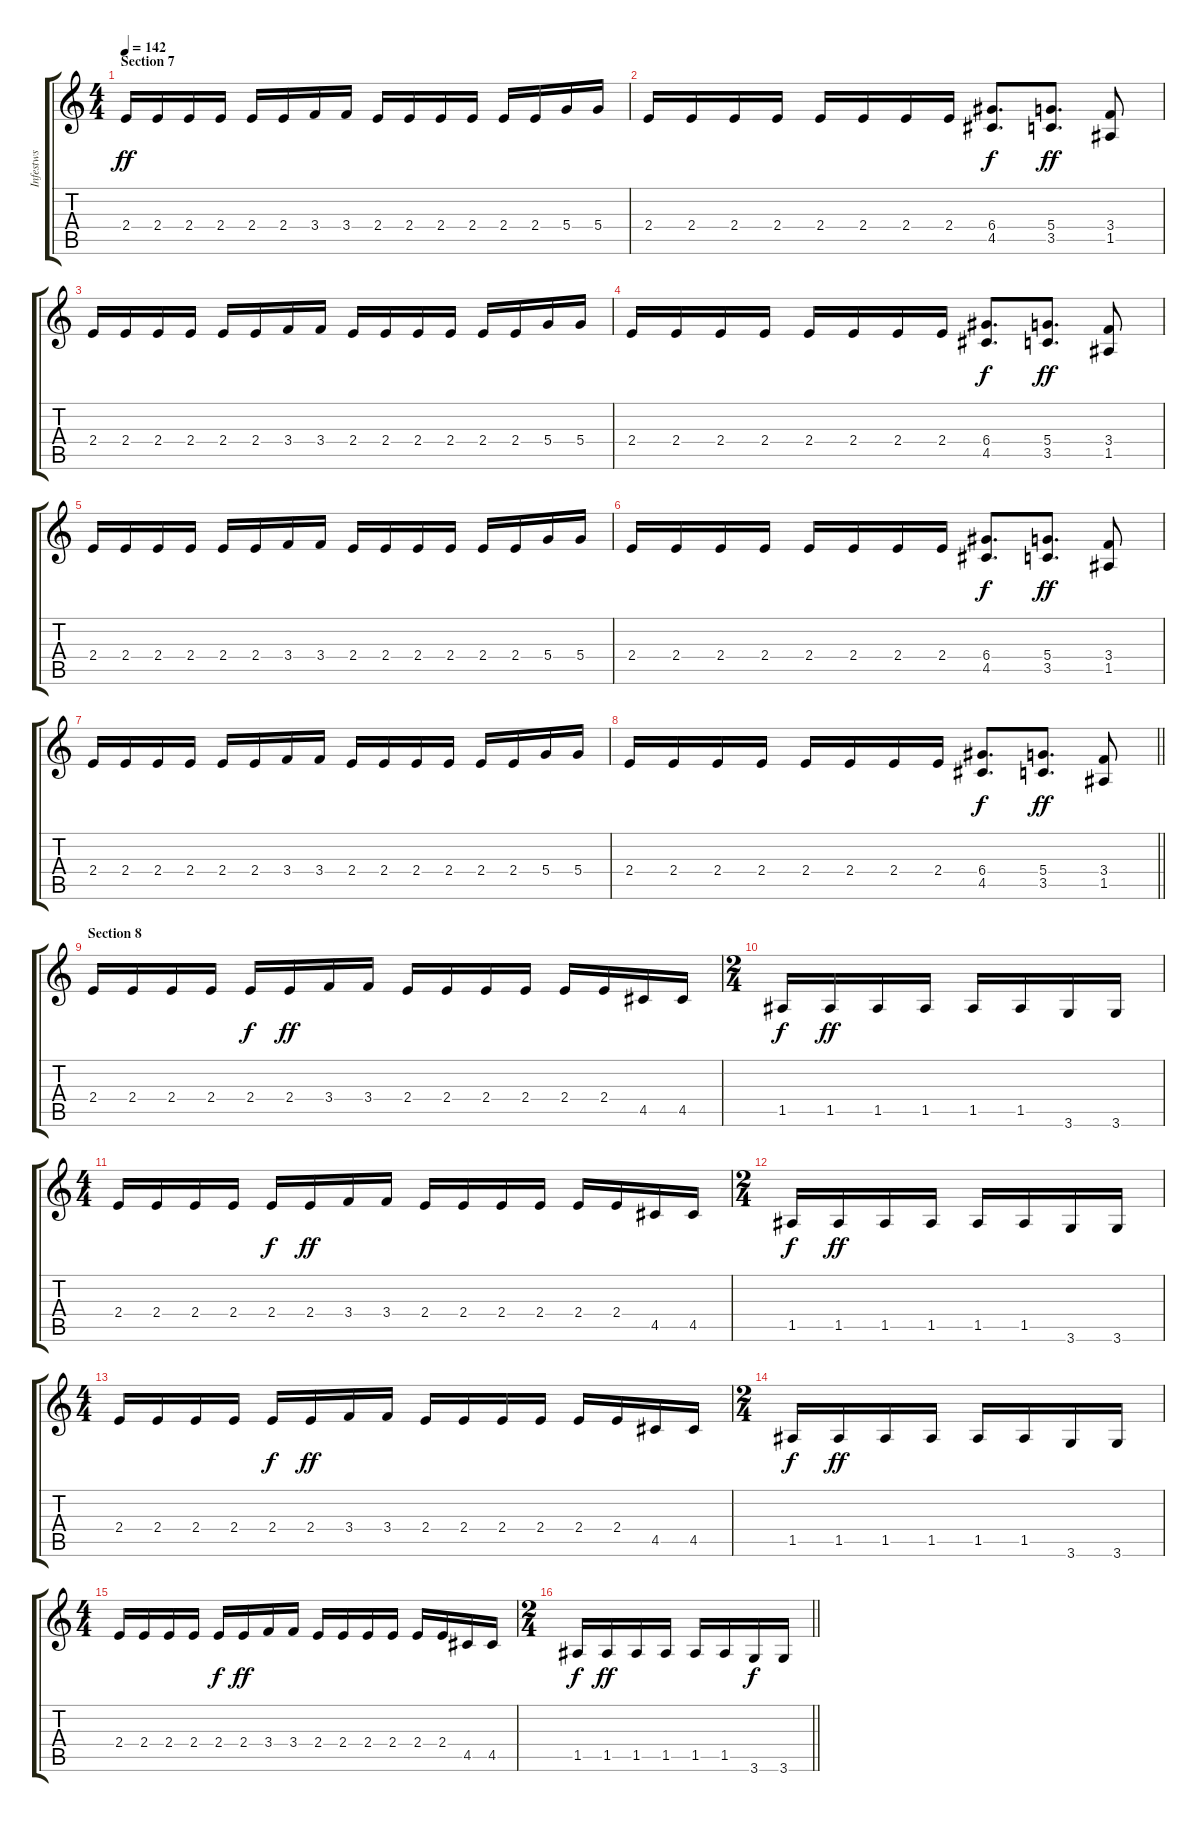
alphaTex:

\track ("Infestws" "Infestws") {instrument overdrivenguitar}
\staff {score tabs}
\tuning (E4 B3 G3 D3 A2 E2) {hide}
\ts (4 4)
\section ("" "Section 7")
\tempo 142
\clef g2
\ks c
2.4.16{dy ff} 2.4.16 2.4.16 2.4.16 2.4.16 2.4.16 3.4.16 3.4.16 2.4.16 2.4.16 2.4.16 2.4.16 2.4.16 2.4.16 5.4.16 5.4.16 |
2.4.16 2.4.16 2.4.16 2.4.16 2.4.16 2.4.16 2.4.16 2.4.16 (6.4 4.5).8{d dy f} (5.4 3.5).8{d dy ff} (3.4 1.5).8 |
2.4.16 2.4.16 2.4.16 2.4.16 2.4.16 2.4.16 3.4.16 3.4.16 2.4.16 2.4.16 2.4.16 2.4.16 2.4.16 2.4.16 5.4.16 5.4.16 |
2.4.16 2.4.16 2.4.16 2.4.16 2.4.16 2.4.16 2.4.16 2.4.16 (6.4 4.5).8{d dy f} (5.4 3.5).8{d dy ff} (3.4 1.5).8 |
2.4.16 2.4.16 2.4.16 2.4.16 2.4.16 2.4.16 3.4.16 3.4.16 2.4.16 2.4.16 2.4.16 2.4.16 2.4.16 2.4.16 5.4.16 5.4.16 |
2.4.16 2.4.16 2.4.16 2.4.16 2.4.16 2.4.16 2.4.16 2.4.16 (6.4 4.5).8{d dy f} (5.4 3.5).8{d dy ff} (3.4 1.5).8 |
2.4.16 2.4.16 2.4.16 2.4.16 2.4.16 2.4.16 3.4.16 3.4.16 2.4.16 2.4.16 2.4.16 2.4.16 2.4.16 2.4.16 5.4.16 5.4.16 |
\barLineRight lightlight
2.4.16 2.4.16 2.4.16 2.4.16 2.4.16 2.4.16 2.4.16 2.4.16 (6.4 4.5).8{d dy f} (5.4 3.5).8{d dy ff} (3.4 1.5).8 |
\section ("" "Section 8")
2.4.16 2.4.16 2.4.16 2.4.16 2.4.16{dy f} 2.4.16{dy ff} 3.4.16 3.4.16 2.4.16 2.4.16 2.4.16 2.4.16 2.4.16 2.4.16 4.5.16 4.5.16 |
\ts (2 4)
1.5.16{dy f} 1.5.16{dy ff} 1.5.16 1.5.16 1.5.16 1.5.16 3.6.16 3.6.16 |
\ts (4 4)
2.4.16 2.4.16 2.4.16 2.4.16 2.4.16{dy f} 2.4.16{dy ff} 3.4.16 3.4.16 2.4.16 2.4.16 2.4.16 2.4.16 2.4.16 2.4.16 4.5.16 4.5.16 |
\ts (2 4)
1.5.16{dy f} 1.5.16{dy ff} 1.5.16 1.5.16 1.5.16 1.5.16 3.6.16 3.6.16 |
\ts (4 4)
2.4.16 2.4.16 2.4.16 2.4.16 2.4.16{dy f} 2.4.16{dy ff} 3.4.16 3.4.16 2.4.16 2.4.16 2.4.16 2.4.16 2.4.16 2.4.16 4.5.16 4.5.16 |
\ts (2 4)
1.5.16{dy f} 1.5.16{dy ff} 1.5.16 1.5.16 1.5.16 1.5.16 3.6.16 3.6.16 |
\ts (4 4)
2.4.16 2.4.16 2.4.16 2.4.16 2.4.16{dy f} 2.4.16{dy ff} 3.4.16 3.4.16 2.4.16 2.4.16 2.4.16 2.4.16 2.4.16 2.4.16 4.5.16 4.5.16 |
\ts (2 4)
\barLineRight lightlight
1.5.16{dy f} 1.5.16{dy ff} 1.5.16 1.5.16 1.5.16 1.5.16 3.6.16{dy f} 3.6.16
